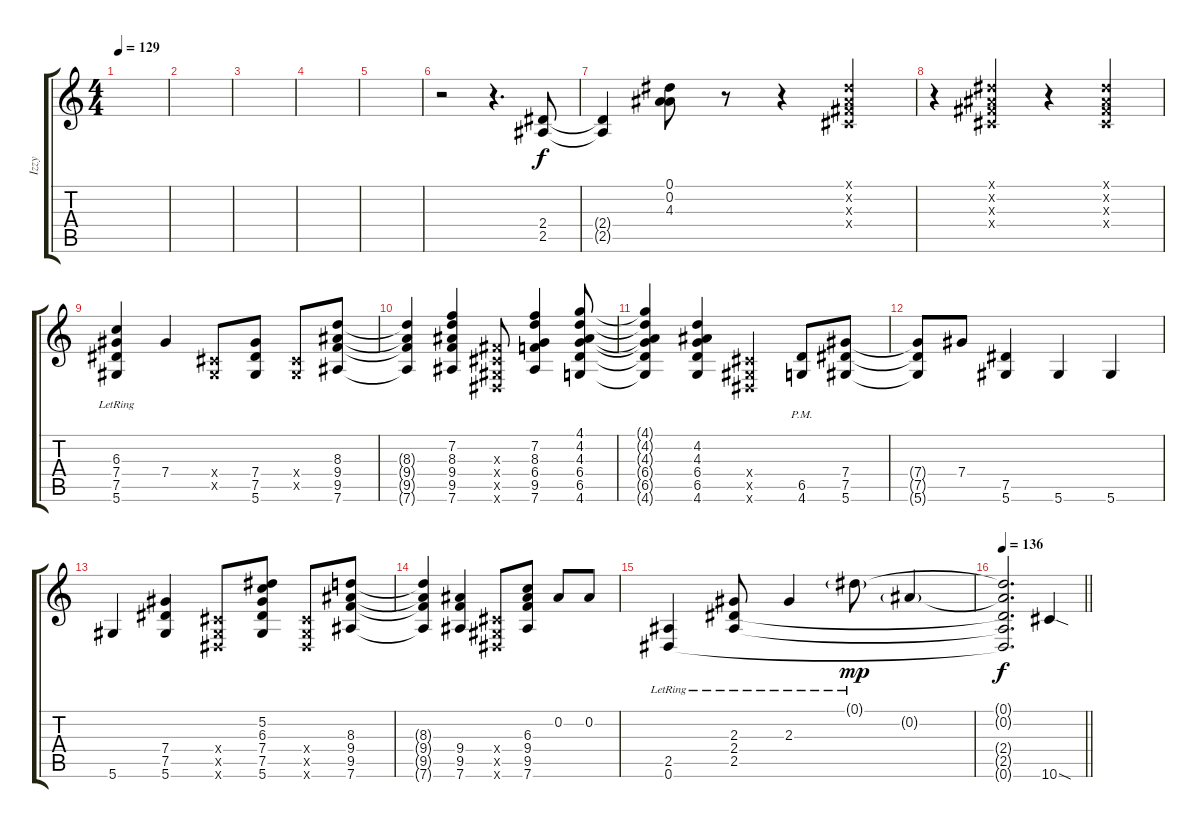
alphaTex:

\track ("Izzy" "Izzy") {instrument overdrivenguitar}
\staff {score tabs}
\tuning (Eb4 Bb3 Gb3 Db3 Ab2 Eb2) {hide}
\ts (4 4)
\tempo 129
\clef g2
\ks c
|
|
|
|
|
r.2 r.4{d} (2.4 2.5).8 |
(2.4{t} 2.5{t}).4 (0.1 0.2 4.3).8 r.8 r.4 (0.1{x} 0.2{x} 0.3{x} 0.4{x}).4 |
r.4 (0.1{x} 0.2{x} 0.3{x} 0.4{x}).4 r.4 (0.1{x} 0.2{x} 0.3{x} 0.4{x}).4 |
(6.3{lr} 7.4 7.5{lr} 5.6{lr}).4 7.4.4 (0.4{x} 0.5{x}).8 (7.4 7.5 5.6).8 (0.4{x} 0.5{x}).8 (8.3 9.4 9.5 7.6).8 |
(8.3{t} 9.4{t} 9.5{t} 7.6{t}).4 (7.2 8.3 9.4 9.5 7.6).4 (0.3{x} 0.4{x} 0.5{x} 0.6{x}).8 (7.2 8.3 6.4 9.5 7.6).4 (4.1 4.2 4.3 6.4 6.5 4.6).8 |
(4.1{t} 4.2{t} 4.3{t} 6.4{t} 6.5{t} 4.6{t}).4 (4.2 4.3 6.4 6.5 4.6).4 (0.4{x} 0.5{x} 0.6{x}).4 (6.5{pm} 4.6{pm}).8 (7.4 7.5 5.6).8 |
(7.4{t} 7.5{t} 5.6{t}).8 7.4.8 (7.5 5.6).4 5.6.4 5.6.4 |
5.6.4 (7.4 7.5 5.6).4 (0.4{x} 0.5{x} 0.6{x}).8 (5.2 6.3 7.4 7.5 5.6).8 (0.4{x} 0.5{x} 0.6{x}).8 (8.3 9.4 9.5 7.6).8 |
(8.3{t} 9.4{t} 9.5{t} 7.6{t}).4 (9.4 9.5 7.6).4 (0.4{x} 0.5{x} 0.6{x}).8 (6.3 9.4 9.5 7.6).8 0.2.8 0.2.8 |
(2.5 0.6{lr}).4 (2.3 2.4{lr} 2.5{lr}).8 2.3{lr}.4 0.1{g lr}.8{dy mp} 0.2{g}.4 |
\tempo 136
\barLineRight lightlight
(0.1{t} 0.2{t} 2.4{t} 2.5{t} 0.6{t}).2{d dy f} 10.6{sod}.4{instrument electricguitarjazz}
